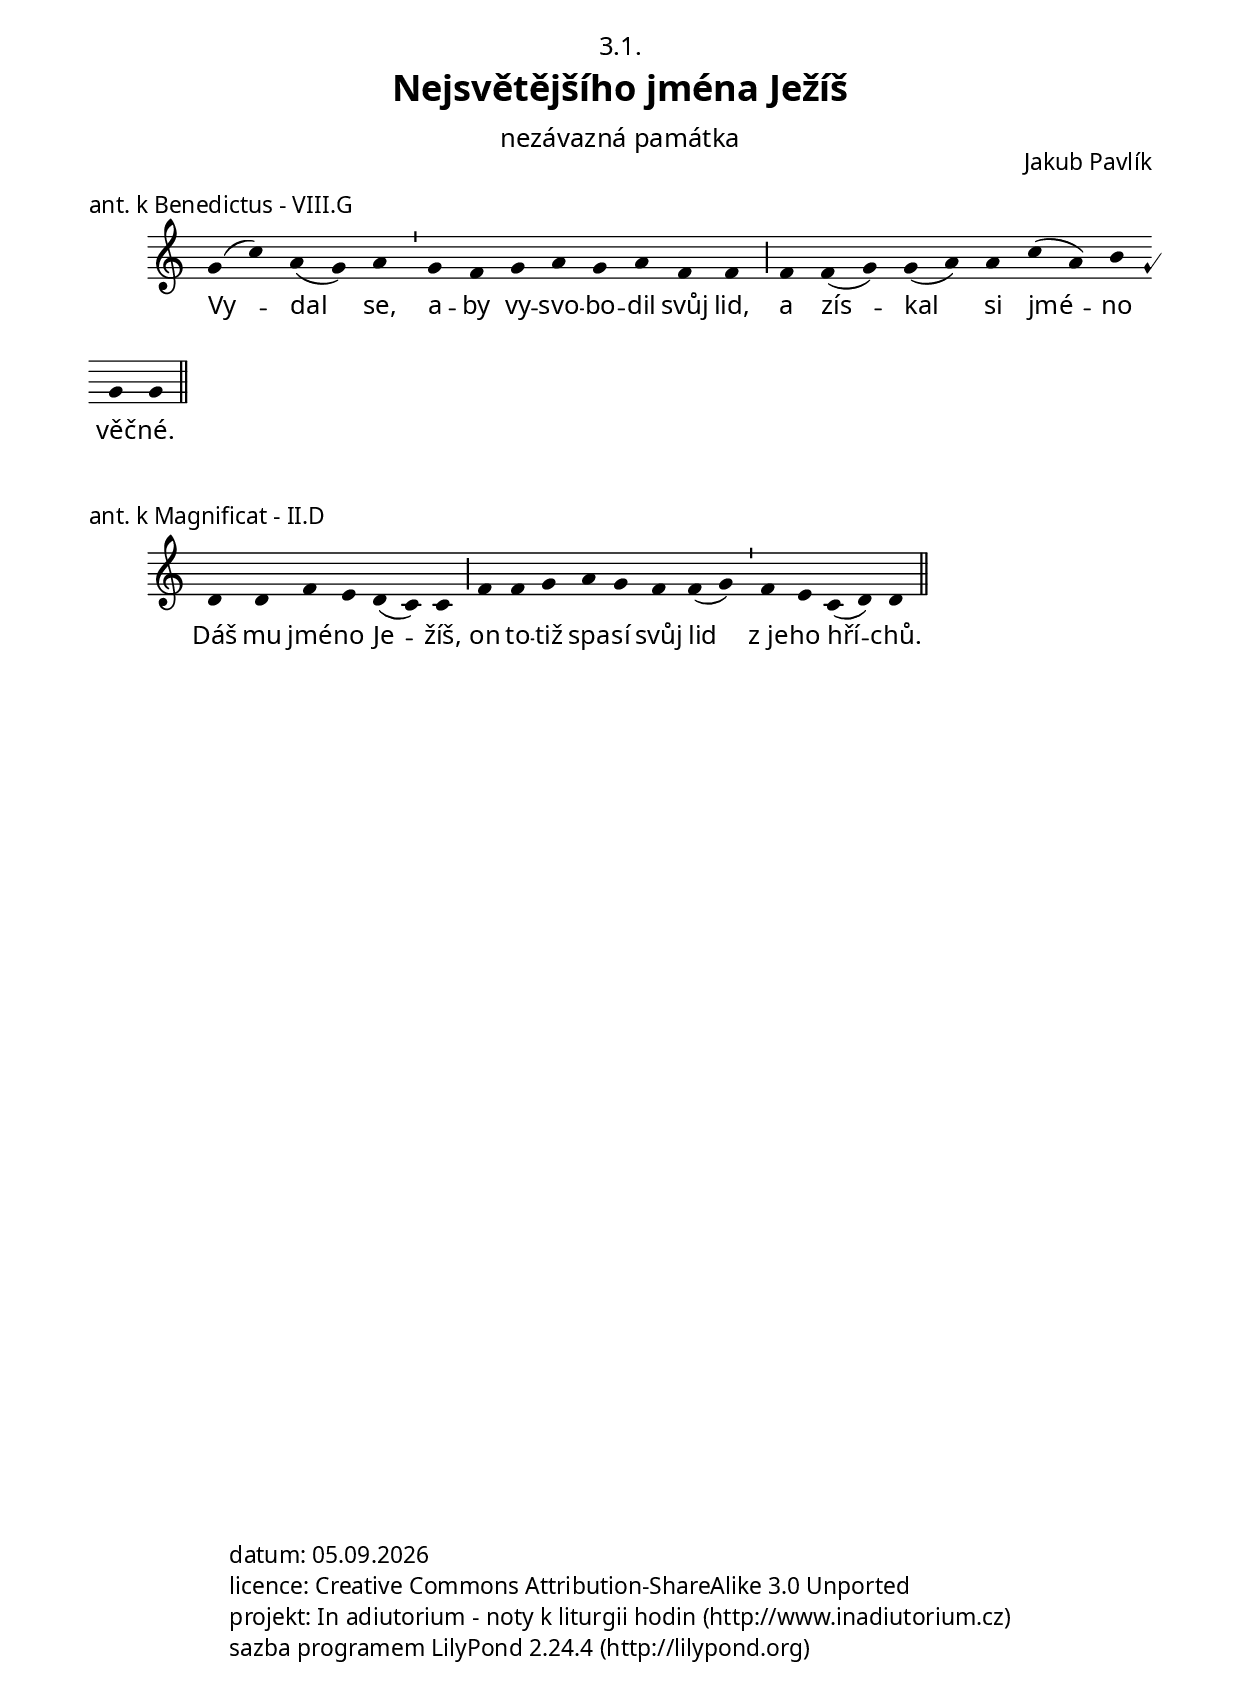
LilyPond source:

\version "2.17.24"

\include "../spolecne.ly"

\header {
  title = \markup\titleSvatek
            "Nejsvětějšího jména Ježíš"
            "nezávazná památka"
            3.1.
  composer = "Jakub Pavlík"
}

\score {
  \relative c'' {
    \choralniRezim
    g4( c) a( g) a \barMin
    g f g a g a f f \barMaior
    f f( g) g( a) a c( a) b g g \barFinalis
  }
  \addlyrics {
    Vy -- dal se,
    a -- by vy -- svo -- bo -- dil svůj lid,
    a zís -- kal si jmé -- no věč -- né.
  }
  \header {
    quid = "ant. k Benedictus"
    modus = "VIII"
    differentia = "G"
    psalmus = ""
    fons = "volně podle antifony 'Dedit se, ut liberaret populum', AR1912, s. 507"
    id = "aben"
    piece = \markup {\sestavTitulekBezZalmu}
  }
}

\score {
  \relative c' {
    \choralniRezim
    d4 d f e d( c) c \barMaior
    f f g a g f f( g) \barMin
    f e c( d) d \barFinalis
  }
  \addlyrics {
    Dáš mu jmé -- no Je -- žíš,
    on to -- tiž spa -- sí svůj lid
    z_je -- ho hří -- chů.
  }
  \header {
    quid = "ant. k Magnificat"
    modus = "II"
    differentia = "D"
    psalmus = ""
    id = "amag"
    piece = \markup {\sestavTitulekBezZalmu}
  }
}